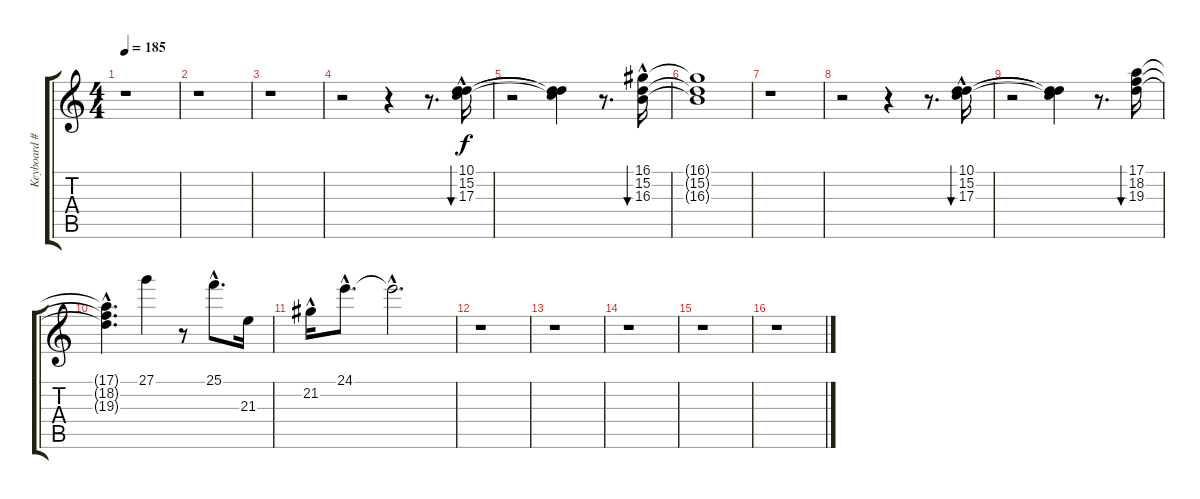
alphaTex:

\track ("Keyboard #1" "Keyboard #") {instrument fx4atmosphere}
\staff {score tabs}
\tuning (E4 B3 G3 D3 A2 E2) {hide}
\ts (4 4)
\tempo 185
\clef g2
\ks c
r.1{dy f} |
r.1 |
r.1 |
r.2 r.4 r.8{d} (10.1{hac} 15.2 17.3).16{bu 240} |
r.2 (10.1{t} 15.2{t} 17.3{t}).4 r.8{d} (16.1 15.2 16.3{hac}).16{bu 480} |
(16.1{t} 15.2{t} 16.3{t}).1 |
r.1 |
r.2 r.4 r.8{d} (10.1{hac} 15.2 17.3).16{bu 480} |
r.2 (10.1{t} 15.2{t} 17.3{t}).4 r.8{d} (17.1 18.2 19.3).16{bu 480} |
(17.1{hac t} 18.2{hac t} 19.3{hac t}).4{d} 27.1.4 r.8 25.1{hac}.8{d} 21.3.16 |
21.2{hac}.16 24.1{hac}.8{d} 24.1{hac t}.2{d} |
r.1 |
r.1 |
r.1 |
r.1 |
r.1
